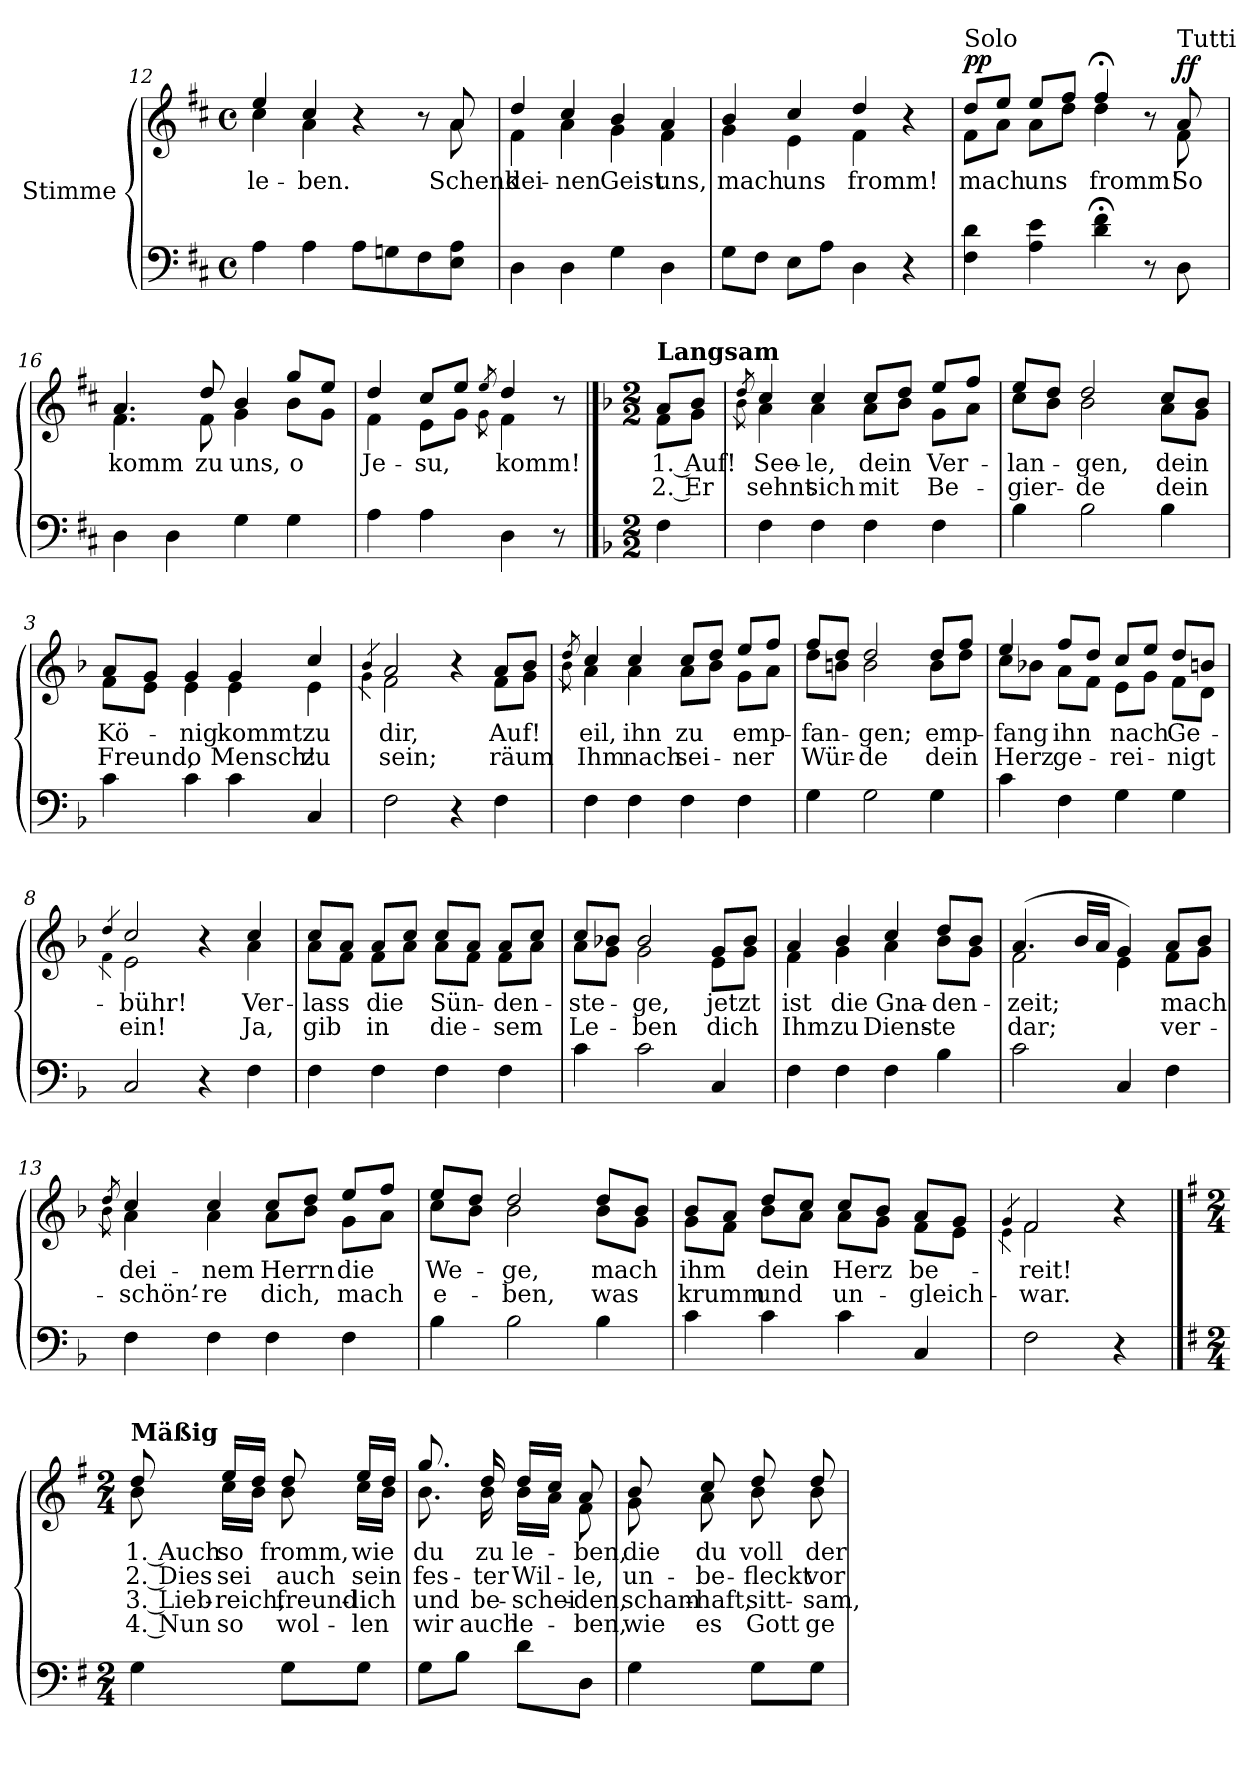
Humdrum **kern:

**kern	**kern	**text	**text	**text	**text	**dynam
*part1	*part1	*part1	*part1	*part1	*part1	*part1
*staff2	*staff1	*staff1	*staff1	*staff1	*staff1	*staff1/2
*I"Stimme	*	*	*	*	*	*
!!LO:LB:g=z
*clefF4	*clefG2	*	*	*	*	*
*k[f#c#]	*k[f#c#]	*	*	*	*	*
*M4/4	*M4/4	*	*	*	*	*
*met(c)	*met(c)	*	*	*	*	*
=12	=12	=12	=12	=12	=12	=12
!	!	!LO:LY:b	!	!	!	!
*	*^	*	*	*	*	*
4A\	4ee/	4cc#\	le-	.	.	.	.
!	!	!	!LO:LY:b	!	!	!	!
4A\	4cc#/	4a\	-ben.	.	.	.	.
8A\L	4r	4ryy	.	.	.	.	.
8Gn\	.	.	.	.	.	.	.
8F#\	8r	8ryy	.	.	.	.	.
!	!	!	!LO:LY:b	!	!	!	!
8E\ 8A\J	8a/	8a\	Schenk	.	.	.	.
=13	=13	=13	=13	=13	=13	=13	=13
!	!	!	!LO:LY:b	!	!	!	!
4D\	4dd/	4f#\	dei-	.	.	.	.
!	!	!	!LO:LY:b	!	!	!	!
4D\	4cc#/	4a\	-nen	.	.	.	.
!	!	!	!LO:LY:b	!	!	!	!
4G\	4b/	4g\	Geist	.	.	.	.
!	!	!	!LO:LY:b	!	!	!	!
4D\	4a/	4f#\	uns,	.	.	.	.
=14	=14	=14	=14	=14	=14	=14	=14
!	!	!	!LO:LY:b	!	!	!	!
8G\L	4b/	4g\	mach	.	.	.	.
8F#\J	.	.	.	.	.	.	.
!	!	!	!LO:LY:b	!	!	!	!
8E\L	4cc#/	4e\	uns	.	.	.	.
8A\J	.	.	.	.	.	.	.
!	!	!	!LO:LY:b	!	!	!	!
4D\	4dd/	4f#\	fromm!	.	.	.	.
4r	4r	4ryy	.	.	.	.	.
=15	=15	=15	=15	=15	=15	=15	=15
!	!LO:TX:a:t=Solo	!	!	!	!	!	!
!	!	!	!LO:LY:b	!	!	!	!LO:DY:b=2
!	!	!	!	!	!	!	!LO:DY:n=1:a
4F#\ 4d\	8dd/L	8f#\L	mach	.	.	.	p p
.	8ee/J	8a\J	.	.	.	.	.
!	!	!	!LO:LY:b	!	!	!	!
4A\ 4e\	8ee/L	8a\L	uns	.	.	.	.
.	8ff#/J	8dd\J	.	.	.	.	.
!	!	!	!LO:LY:b	!	!	!	!
4d\; 4f#\;	4ff#;</	4dd\	fromm!	.	.	.	.
8r	8r	8ryy	.	.	.	.	.
!	!LO:TX:t=Tutti	!	!	!	!	!	!
!	!	!	!LO:LY:b	!	!	!	!LO:DY:n=2:b=2
!	!	!	!	!	!	!	!LO:DY:n=3:a
8D\	8a/	8f#\	So	.	.	.	f f
=16	=16	=16	=16	=16	=16	=16	=16
!	!	!	!LO:LY:b	!	!	!	!
4D\	4.a/	4.f#\	komm	.	.	.	.
4D\	.	.	.	.	.	.	.
!	!	!	!LO:LY:b	!	!	!	!
.	8dd/	8f#\	zu	.	.	.	.
!	!	!	!LO:LY:b	!	!	!	!
4G\	4b/	4g\	uns,	.	.	.	.
!	!	!	!LO:LY:b	!	!	!	!
4G\	8gg/L	8b\L	o	.	.	.	.
.	8ee/J	8g\J	.	.	.	.	.
=17	=17	=17	=17	=17	=17	=17	=17
!	!	!	!LO:LY:b	!	!	!	!
4A\	4dd/	4f#\	Je-	.	.	.	.
!	!	!	!LO:LY:b	!	!	!	!
4A\	8cc#/L	8e\L	-su,	.	.	.	.
.	8ee/J	8g\J	.	.	.	.	.
.	8qee/	8qg\	.	.	.	.	.
!	!	!	!LO:LY:b	!	!	!	!
4D\	4dd/	4f#\	komm!	.	.	.	.
8r	8r	8ryy	.	.	.	.	.
!!LO:PB:g=z	!!
==	==	==	==	==	==	==	==
*k[b-]	*k[b-]	*	*	*	*	*	*
*M2/2	*M2/2	*	*	*	*	*	*
!	!LO:TX:a:B:t=Langsam	!	!	!	!	!	!
!	!	!	!LO:LY:b	!LO:LY:b	!	!	!
4F\	8a/L	8f\L	1. Auf!	2. Er	.	.	.
.	8b-/J	8g\J	.	.	.	.	.
=1	=1	=1	=1	=1	=1	=1	=1
.	8qdd/	8qb-\	.	.	.	.	.
!	!	!	!LO:LY:b	!LO:LY:b	!	!	!
4F\	4cc/	4a\	See-	sehnt	.	.	.
!	!	!	!LO:LY:b	!LO:LY:b	!	!	!
4F\	4cc/	4a\	-le,	sich	.	.	.
!	!	!	!LO:LY:b	!LO:LY:b	!	!	!
4F\	8cc/L	8a\L	dein	mit	.	.	.
.	8dd/J	8b-\J	.	.	.	.	.
!	!	!	!LO:LY:b	!LO:LY:b	!	!	!
4F\	8ee/L	8g\L	Ver-	Be-	.	.	.
.	8ff/J	8a\J	.	.	.	.	.
=2	=2	=2	=2	=2	=2	=2	=2
!	!	!	!LO:LY:b	!LO:LY:b	!	!	!
4B-\	8ee/L	8cc\L	-lan-	-gier-	.	.	.
.	8dd/J	8b-\J	.	.	.	.	.
!	!	!	!LO:LY:b	!LO:LY:b	!	!	!
2B-\	2dd/	2b-\	-gen,	-de	.	.	.
!	!	!	!LO:LY:b	!LO:LY:b	!	!	!
4B-\	8cc/L	8a\L	dein	dein	.	.	.
.	8b-/J	8g\J	.	.	.	.	.
=3	=3	=3	=3	=3	=3	=3	=3
!	!	!	!LO:LY:b	!LO:LY:b	!	!	!
4c\	8a/L	8f\L	Kö-	Freund,	.	.	.
.	8g/J	8e\J	.	.	.	.	.
!	!	!	!LO:LY:b	!LO:LY:b	!	!	!
4c\	4g/	4e\	-nig	o	.	.	.
!	!	!	!LO:LY:b	!LO:LY:b	!	!	!
4c\	4g/	4e\	kommt	Mensch!	.	.	.
!	!	!	!LO:LY:b	!LO:LY:b	!	!	!
4C/	4cc/	4e\	zu	zu	.	.	.
=4	=4	=4	=4	=4	=4	=4	=4
.	4qb-/	4qg\	.	.	.	.	.
!	!	!	!LO:LY:b	!LO:LY:b	!	!	!
2F\	2a/	2f\	dir,	sein;	.	.	.
4r	4r	4ryy	.	.	.	.	.
!	!	!	!LO:LY:b	!LO:LY:b	!	!	!
4F\	8a/L	8f\L	Auf!	räum	.	.	.
.	8b-/J	8g\J	.	.	.	.	.
=5	=5	=5	=5	=5	=5	=5	=5
.	8qdd/	8qb-\	.	.	.	.	.
!	!	!	!LO:LY:b	!LO:LY:b	!	!	!
4F\	4cc/	4a\	eil,	Ihm	.	.	.
!	!	!	!LO:LY:b	!LO:LY:b	!	!	!
4F\	4cc/	4a\	ihn	nach	.	.	.
!	!	!	!LO:LY:b	!LO:LY:b	!	!	!
4F\	8cc/L	8a\L	zu	sei-	.	.	.
.	8dd/J	8b-\J	.	.	.	.	.
!	!	!	!LO:LY:b	!LO:LY:b	!	!	!
4F\	8ee/L	8g\L	emp-	-ner	.	.	.
.	8ff/J	8a\J	.	.	.	.	.
!!LO:LB:g=z	!!
=6	=6	=6	=6	=6	=6	=6	=6
!	!	!	!LO:LY:b	!LO:LY:b	!	!	!
4G\	8ff/L	8dd\L	-fan-	Wür-	.	.	.
.	8dd/J	8bn\J	.	.	.	.	.
!	!	!	!LO:LY:b	!LO:LY:b	!	!	!
2G\	2dd/	2b\	-gen;	-de	.	.	.
!	!	!	!LO:LY:b	!LO:LY:b	!	!	!
4G\	8dd/L	8b\L	emp-	dein	.	.	.
.	8ff/J	8dd\J	.	.	.	.	.
=7	=7	=7	=7	=7	=7	=7	=7
!	!	!	!LO:LY:b	!LO:LY:b	!	!	!
4c\	4ee/	8cc\L	-fang	Herz	.	.	.
.	.	8b-X\J	.	.	.	.	.
!	!	!	!LO:LY:b	!LO:LY:b	!	!	!
4F\	8ff/L	8a\L	ihn	ge-	.	.	.
.	8dd/J	8f\J	.	.	.	.	.
!	!	!	!LO:LY:b	!LO:LY:b	!	!	!
4G\	8cc/L	8e\L	nach	-rei-	.	.	.
.	8ee/J	8g\J	.	.	.	.	.
!	!	!	!LO:LY:b	!LO:LY:b	!	!	!
4G\	8dd/L	8f\L	Ge-	-nigt	.	.	.
.	8bn/J	8d\J	.	.	.	.	.
=8	=8	=8	=8	=8	=8	=8	=8
.	4qdd/	4qf\	.	.	.	.	.
!	!	!	!LO:LY:b	!LO:LY:b	!	!	!
2C/	2cc/	2e\	-bühr!	ein!	.	.	.
4r	4r	4ryy	.	.	.	.	.
!	!	!	!LO:LY:b	!LO:LY:b	!	!	!
4F\	4cc/	4a\	Ver-	Ja,	.	.	.
=9	=9	=9	=9	=9	=9	=9	=9
!	!	!	!LO:LY:b	!LO:LY:b	!	!	!
4F\	8cc/L	8a\L	-lass	gib	.	.	.
.	8a/J	8f\J	.	.	.	.	.
!	!	!	!LO:LY:b	!LO:LY:b	!	!	!
4F\	8a/L	8f\L	die	in	.	.	.
.	8cc/J	8a\J	.	.	.	.	.
!	!	!	!LO:LY:b	!LO:LY:b	!	!	!
4F\	8cc/L	8a\L	Sün-	die-	.	.	.
.	8a/J	8f\J	.	.	.	.	.
!	!	!	!LO:LY:b	!LO:LY:b	!	!	!
4F\	8a/L	8f\L	-den-	-sem	.	.	.
.	8cc/J	8a\J	.	.	.	.	.
=10	=10	=10	=10	=10	=10	=10	=10
!	!	!	!LO:LY:b	!LO:LY:b	!	!	!
4c\	8cc/L	8a\L	-ste-	Le-	.	.	.
.	8b-X/J	8g\J	.	.	.	.	.
!	!	!	!LO:LY:b	!LO:LY:b	!	!	!
2c\	2b-/	2g\	-ge,	-ben	.	.	.
!	!	!	!LO:LY:b	!LO:LY:b	!	!	!
4C/	8g/L	8e\L	jetzt	dich	.	.	.
.	8b-/J	8g\J	.	.	.	.	.
!!LO:LB:g=z	!!
=11	=11	=11	=11	=11	=11	=11	=11
!	!	!	!LO:LY:b	!LO:LY:b	!	!	!
4F\	4a/	4f\	ist	Ihm	.	.	.
!	!	!	!LO:LY:b	!LO:LY:b	!	!	!
4F\	4b-/	4g\	die	zu	.	.	.
!	!	!	!LO:LY:b	!LO:LY:b	!	!	!
4F\	4cc/	4a\	Gna-	Diens-	.	.	.
!	!	!	!LO:LY:b	!LO:LY:b	!	!	!
4B-\	8dd/L	8b-\L	-den-	-te	.	.	.
.	8b-/J	8g\J	.	.	.	.	.
=12	=12	=12	=12	=12	=12	=12	=12
!	!	!	!LO:LY:b	!LO:LY:b	!	!	!
2c\	(>4.a/	2f\	-zeit;	dar;	.	.	.
.	16b-/LL	.	.	.	.	.	.
.	16a/JJ	.	.	.	.	.	.
4C/	4g/)	4e\	.	.	.	.	.
!	!	!	!LO:LY:b	!LO:LY:b	!	!	!
4F\	8a/L	8f\L	mach	ver-	.	.	.
.	8b-/J	8g\J	.	.	.	.	.
=13	=13	=13	=13	=13	=13	=13	=13
.	8qdd/	8qb-\	.	.	.	.	.
!	!	!	!LO:LY:b	!LO:LY:b	!	!	!
4F\	4cc/	4a\	dei-	-schön’-	.	.	.
!	!	!	!LO:LY:b	!LO:LY:b	!	!	!
4F\	4cc/	4a\	-nem	-re	.	.	.
!	!	!	!LO:LY:b	!LO:LY:b	!	!	!
4F\	8cc/L	8a\L	Herrn	dich,	.	.	.
.	8dd/J	8b-\J	.	.	.	.	.
!	!	!	!LO:LY:b	!LO:LY:b	!	!	!
4F\	8ee/L	8g\L	die	mach	.	.	.
.	8ff/J	8a\J	.	.	.	.	.
=14	=14	=14	=14	=14	=14	=14	=14
!	!	!	!LO:LY:b	!LO:LY:b	!	!	!
4B-\	8ee/L	8cc\L	We-	e-	.	.	.
.	8dd/J	8b-\J	.	.	.	.	.
!	!	!	!LO:LY:b	!LO:LY:b	!	!	!
2B-\	2dd/	2b-\	-ge,	-ben,	.	.	.
!	!	!	!LO:LY:b	!LO:LY:b	!	!	!
4B-\	8dd/L	8b-\L	mach	was	.	.	.
.	8b-/J	8g\J	.	.	.	.	.
=15	=15	=15	=15	=15	=15	=15	=15
!	!	!	!LO:LY:b	!LO:LY:b	!	!	!
4c\	8b-/L	8g\L	ihm	krumm	.	.	.
.	8a/J	8f\J	.	.	.	.	.
!	!	!	!LO:LY:b	!LO:LY:b	!	!	!
4c\	8dd/L	8b-\L	dein	und	.	.	.
.	8cc/J	8a\J	.	.	.	.	.
!	!	!	!LO:LY:b	!LO:LY:b	!	!	!
4c\	8cc/L	8a\L	Herz	un-	.	.	.
.	8b-/J	8g\J	.	.	.	.	.
!	!	!	!LO:LY:b	!LO:LY:b	!	!	!
4C/	8a/L	8f\L	be-	-gleich-	.	.	.
.	8g/J	8e\J	.	.	.	.	.
=16	=16	=16	=16	=16	=16	=16	=16
.	4qg/	4qe\	.	.	.	.	.
!	!	!	!LO:LY:b	!LO:LY:b	!	!	!
2F\	2f/	2f\	-reit!	-war.	.	.	.
4r	4r	4ryy	.	.	.	.	.
!!LO:PB:g=z	!!
==1	==1	==1	==1	==1	==1	==1	==1
*k[f#]	*k[f#]	*	*	*	*	*	*
*M2/4	*M2/4	*	*	*	*	*	*
!	!LO:TX:a:B:t=Mäßig	!	!	!	!	!	!
!	!	!	!LO:LY:b	!LO:LY:b	!LO:LY:b	!LO:LY:b	!
4G\	8dd/	8b\	1. Auch	2. Dies	3. Lieb-	4. Nun	.
!	!	!	!LO:LY:b	!LO:LY:b	!LO:LY:b	!LO:LY:b	!
.	16ee/LL	16cc\LL	so	sei	-reich,	so	.
.	16dd/JJ	16b\JJ	.	.	.	.	.
!	!	!	!LO:LY:b	!LO:LY:b	!LO:LY:b	!LO:LY:b	!
8G\L	8dd/	8b\	fromm,	auch	freund-	wol-	.
!	!	!	!LO:LY:b	!LO:LY:b	!LO:LY:b	!LO:LY:b	!
8G\J	16ee/LL	16cc\LL	wie	sein	-lich	-len	.
.	16dd/JJ	16b\JJ	.	.	.	.	.
=2	=2	=2	=2	=2	=2	=2	=2
!	!	!	!LO:LY:b	!LO:LY:b	!LO:LY:b	!LO:LY:b	!
8G\L	8.gg/	8.b\	du	fes-	und	wir	.
8B\J	.	.	.	.	.	.	.
!	!	!	!LO:LY:b	!LO:LY:b	!LO:LY:b	!LO:LY:b	!
.	16dd/	16b\	zu	-ter	be-	auch	.
!	!	!	!LO:LY:b	!LO:LY:b	!LO:LY:b	!LO:LY:b	!
8d\L	16dd/LL	16b\LL	le-	Wil-	-schei-	le-	.
.	16cc/JJ	16a\JJ	.	.	.	.	.
!	!	!	!LO:LY:b	!LO:LY:b	!LO:LY:b	!LO:LY:b	!
8D\J	8a/	8f#\	-ben,	-le,	-den,	-ben,	.
=3	=3	=3	=3	=3	=3	=3	=3
!	!	!	!LO:LY:b	!LO:LY:b	!LO:LY:b	!LO:LY:b	!
4G\	8b/	8g\	die	un-	scham-	wie	.
!	!	!	!LO:LY:b	!LO:LY:b	!LO:LY:b	!LO:LY:b	!
.	8cc/	8a\	du	-be-	-haft,	es	.
!	!	!	!LO:LY:b	!LO:LY:b	!LO:LY:b	!LO:LY:b	!
8G\L	8dd/	8b\	voll	-fleckt	sitt-	Gott	.
!	!	!	!LO:LY:b	!LO:LY:b	!LO:LY:b	!LO:LY:b	!
8G\J	8dd/	8b\	der	vor	-sam,	ge-	.
*	*v	*v	*	*	*	*	*
=	=	=	=	=	=	=
*-	*-	*-	*-	*-	*-	*-
